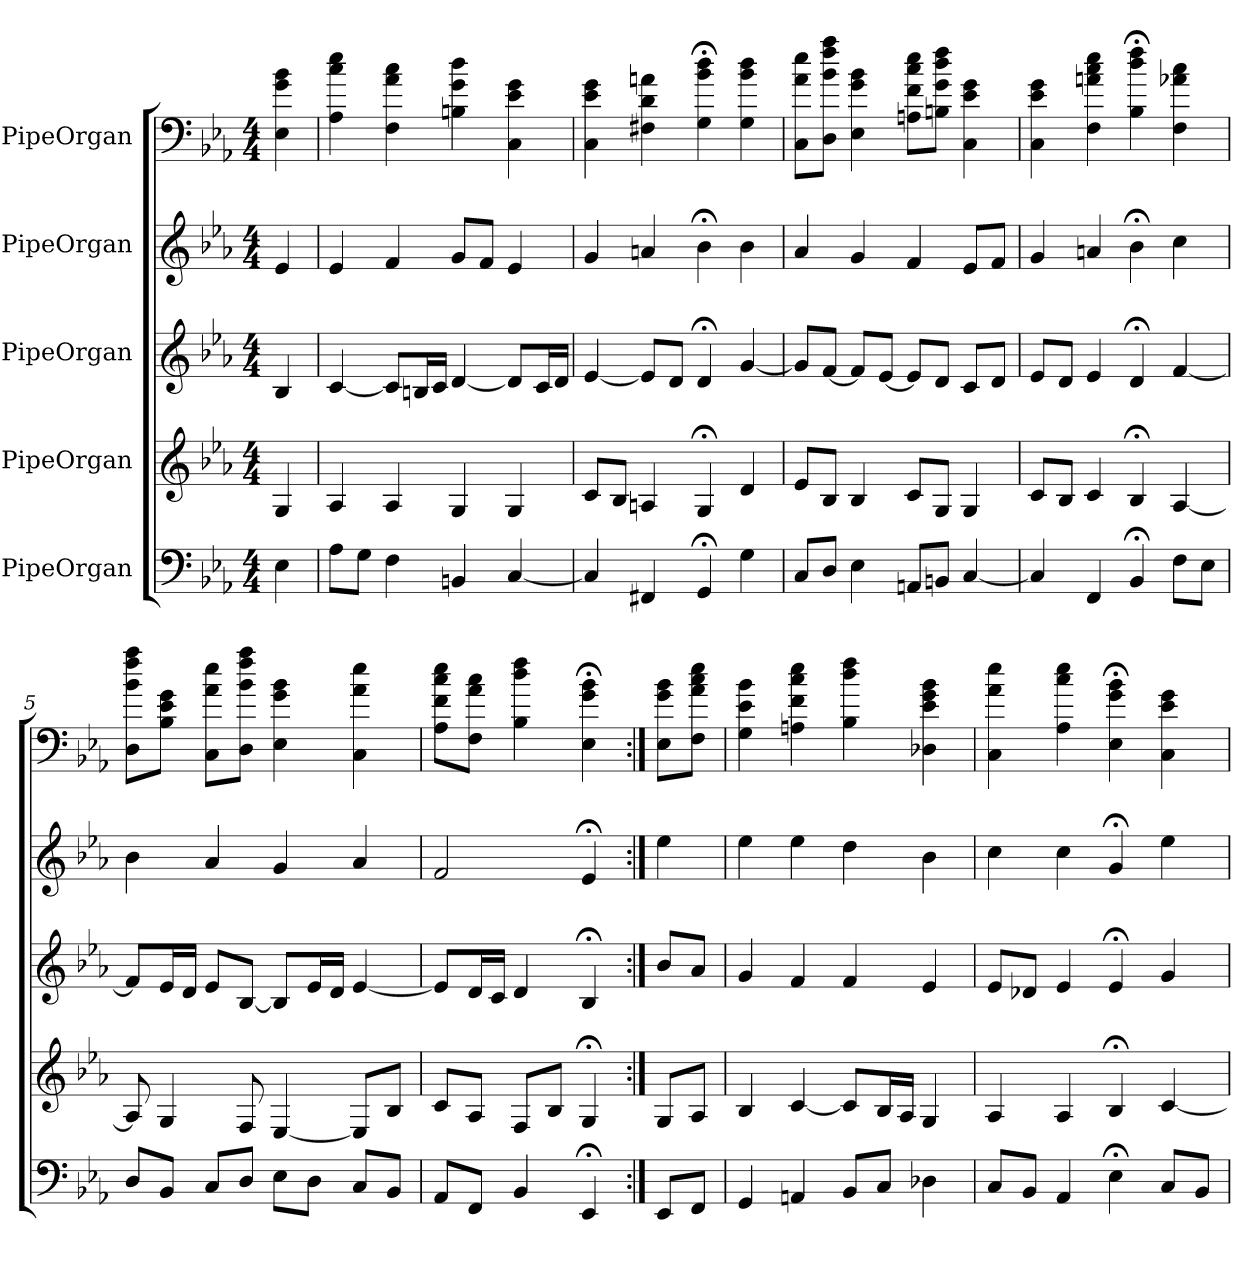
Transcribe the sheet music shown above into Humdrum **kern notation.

**kern	**kern	**kern	**kern	**kern
*part5	*part4	*part3	*part2	*part1
*staff5	*staff4	*staff3	*staff2	*staff1
*I"PipeOrgan	*I"PipeOrgan	*I"PipeOrgan	*I"PipeOrgan	*I"PipeOrgan
*k[b-e-a-]	*k[b-e-a-]	*k[b-e-a-]	*k[b-e-a-]	*k[b-e-a-]
*E-:	*E-:	*E-:	*E-:	*E-:
*M4/4	*M4/4	*M4/4	*M4/4	*M4/4
*MM60	*MM60	*MM60	*MM60	*MM60
=	=	=	=	=
4E-	4G	4B-	4e-	4E- 4g 4b-
=1	=1	=1	=1	=1
8A-L	4A-	[4c	4e-	4A- 4cc 4ee-
8GJ	.	.	.	.
4F	4A-	8cL]	4f	4F 4a- 4cc
.	.	16BnL	.	.
.	.	16cJJ	.	.
4BBn	4G	[4d	8gL	4Bn 4g 4dd
.	.	.	8fJ	.
[4C	4G	8dL]	4e-	4C 4e- 4g
.	.	16cL	.	.
.	.	16dJJ	.	.
=2	=2	=2	=2	=2
4C]	8cL	[4e-	4g	4C 4e- 4g
.	8B-J	.	.	.
4FF#X	4An	8e-L]	4an	4F#X 4d 4an
.	.	8dJ	.	.
4GG;<	4G;<	4d;<	4b-;<	4G;< 4b-;< 4dd;<
4G	4d	[4g	4b-	4G 4b- 4dd
=3	=3	=3	=3	=3
8CL	8e-L	8gL]	4a-	8C 8a- 8ee-L
8DJ	8B-J	[8fJ	.	8D 8b- 8ff 8aa-J
4E-	4B-	8fL]	4g	4E- 4g 4b-
.	.	[8e-J	.	.
8AAnL	8cL	8e-L]	4f	8An 8f 8cc 8ee-L
8BBnJ	8GJ	8dJ	.	8Bn 8g 8dd 8ffJ
[4C	4G	8cL	8e-L	4C 4e- 4g
.	.	8dJ	8fJ	.
=4	=4	=4	=4	=4
4C]	8cL	8e-L	4g	4C 4e- 4g
.	8B-J	8dJ	.	.
4FF	4c	4e-	4an	4F 4an 4cc 4ee-
4BB-;<	4B-;<	4d;<	4b-;<	4B-;< 4dd;< 4ff;<
8FL	[4A-	[4f	4cc	4F 4a-X 4cc
8E-J	.	.	.	.
=5	=5	=5	=5	=5
8DL	8A-]	8fL]	4b-	8D 8b- 8ff 8aa-L
8BB-J	4G	16e-L	.	8B- 8e- 8gJ
.	.	16dJJ	.	.
8CL	.	8e-L	4a-	8C 8a- 8ee-L
8DJ	8F	[8B-J	.	8D 8b- 8ff 8aa-J
8E-L	[4E-	8B-L]	4g	4E- 4g 4b-
8DJ	.	16e-L	.	.
.	.	16dJJ	.	.
8CL	8E-L]	[4e-	4a-	4C 4a- 4ee-
8BB-J	8B-J	.	.	.
=6	=6	=6	=6	=6
8AA-L	8cL	8e-L]	2f	8A- 8f 8cc 8ee-L
8FFJ	8A-J	16dL	.	8F 8a- 8ccJ
.	.	16cJJ	.	.
4BB-	8FL	4d	.	4B- 4dd 4ff
.	8B-J	.	.	.
4EE-;<	4G;<	4B-;<	4e-;<	4E-;< 4g;< 4b-;<
=:|!	=:|!	=:|!	=:|!	=:|!
8EE-L	8GL	8b-L	4ee-	8E- 8g 8b-L
8FFJ	8A-J	8a-J	.	8F 8a- 8cc 8ee-J
=7	=7	=7	=7	=7
4GG	4B-	4g	4ee-	4G 4e- 4b-
4AAn	[4c	4f	4ee-	4An 4f 4cc 4ee-
8BB-L	8cL]	4f	4dd	4B- 4dd 4ff
8CJ	16B-L	.	.	.
.	16A-JJ	.	.	.
4D-X	4G	4e-	4b-	4D-X 4e- 4g 4b-
=8	=8	=8	=8	=8
8CL	4A-	8e-L	4cc	4C 4a- 4ee-
8BB-J	.	8d-XJ	.	.
4AA-	4A-	4e-	4cc	4A- 4cc 4ee-
4E-;<	4B-;<	4e-;<	4g;<	4E-;< 4g;< 4b-;<
8CL	[4c	4g	4ee-	4C 4e- 4g
8BB-J	.	.	.	.
=	=	=	=	=
*-	*-	*-	*-	*-
